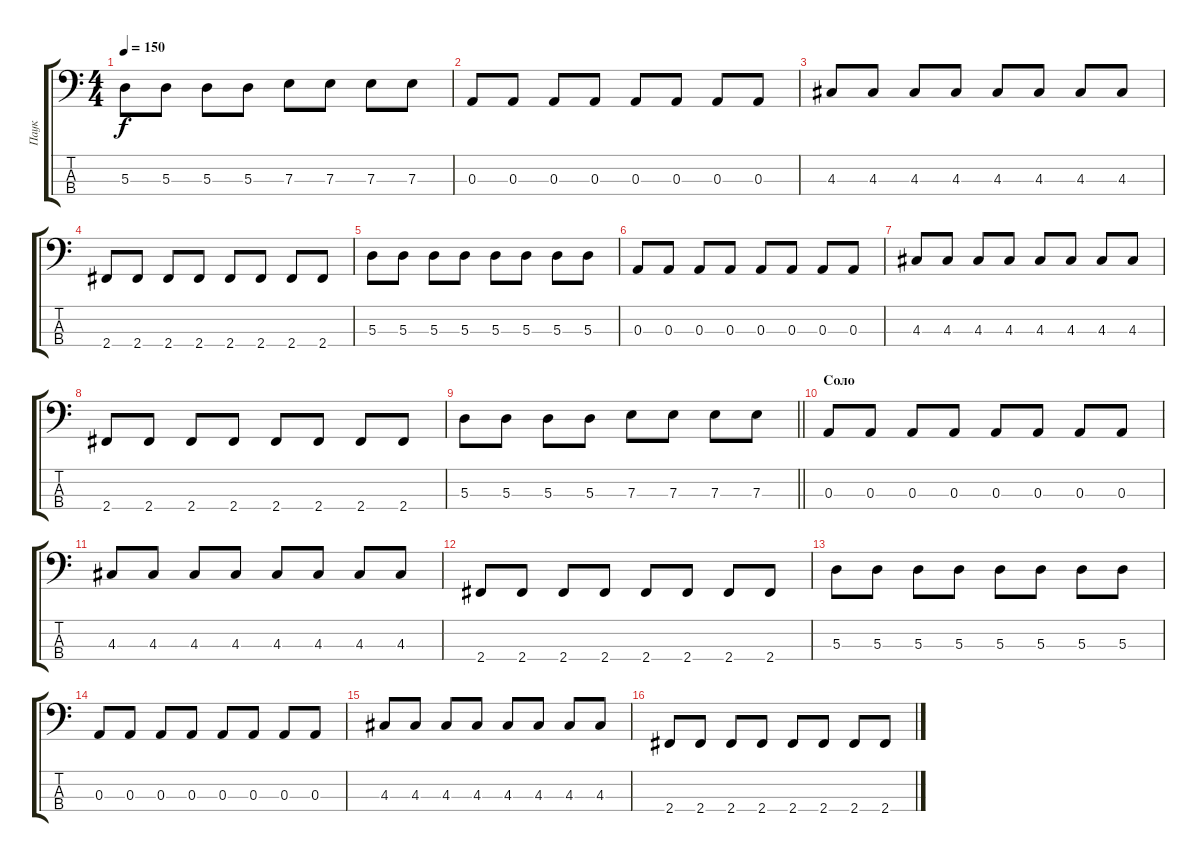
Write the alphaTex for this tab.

\track ("Паук" "Паук") {instrument electricbassfinger}
\staff {score tabs}
\tuning (G2 D2 A1 E1) {hide}
\ts (4 4)
\tempo 150
\clef f4
\ks c
5.3.8{dy f} 5.3.8 5.3.8 5.3.8 7.3.8 7.3.8 7.3.8 7.3.8 |
0.3.8 0.3.8 0.3.8 0.3.8 0.3.8 0.3.8 0.3.8 0.3.8 |
4.3.8 4.3.8 4.3.8 4.3.8 4.3.8 4.3.8 4.3.8 4.3.8 |
2.4.8 2.4.8 2.4.8 2.4.8 2.4.8 2.4.8 2.4.8 2.4.8 |
5.3.8 5.3.8 5.3.8 5.3.8 5.3.8 5.3.8 5.3.8 5.3.8 |
0.3.8 0.3.8 0.3.8 0.3.8 0.3.8 0.3.8 0.3.8 0.3.8 |
4.3.8 4.3.8 4.3.8 4.3.8 4.3.8 4.3.8 4.3.8 4.3.8 |
2.4.8 2.4.8 2.4.8 2.4.8 2.4.8 2.4.8 2.4.8 2.4.8 |
\barLineRight lightlight
5.3.8 5.3.8 5.3.8 5.3.8 7.3.8 7.3.8 7.3.8 7.3.8 |
\section ("" "Соло")
0.3.8 0.3.8 0.3.8 0.3.8 0.3.8 0.3.8 0.3.8 0.3.8 |
4.3.8 4.3.8 4.3.8 4.3.8 4.3.8 4.3.8 4.3.8 4.3.8 |
2.4.8 2.4.8 2.4.8 2.4.8 2.4.8 2.4.8 2.4.8 2.4.8 |
5.3.8 5.3.8 5.3.8 5.3.8 5.3.8 5.3.8 5.3.8 5.3.8 |
0.3.8 0.3.8 0.3.8 0.3.8 0.3.8 0.3.8 0.3.8 0.3.8 |
4.3.8 4.3.8 4.3.8 4.3.8 4.3.8 4.3.8 4.3.8 4.3.8 |
2.4.8 2.4.8 2.4.8 2.4.8 2.4.8 2.4.8 2.4.8 2.4.8
